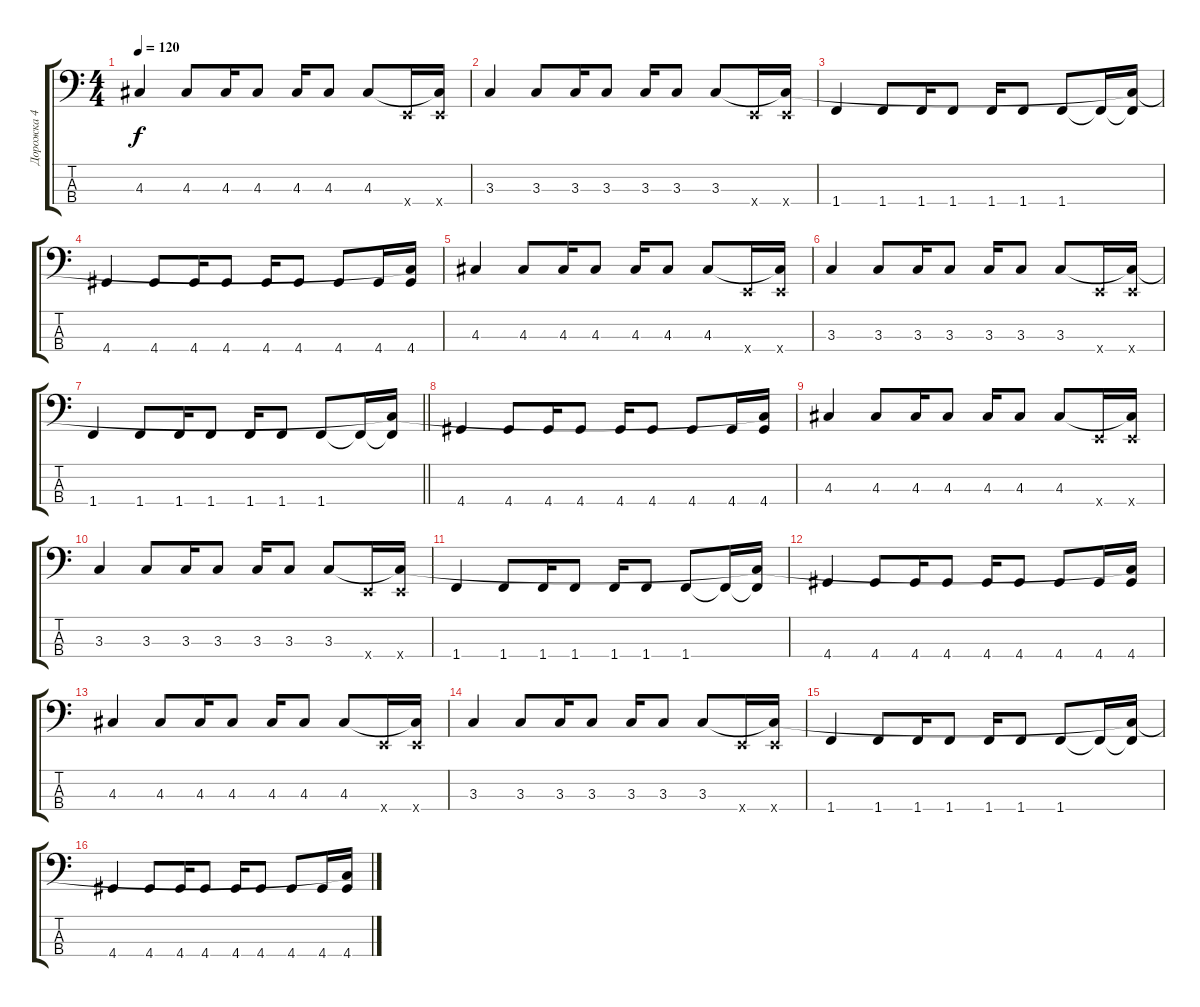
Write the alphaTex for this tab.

\track ("Дорожка 4" "Дорожка 4") {instrument electricbassfinger}
\staff {score tabs}
\tuning (G2 D2 A1 E1) {hide}
\ts (4 4)
\tempo 120
\clef f4
\ks c
4.3.4{dy f} 4.3.8 4.3.16 4.3.8 4.3.16 4.3.8 4.3.8 0.4{x}.16 (4.3{t} 0.4{x}).16 |
3.3.4 3.3.8 3.3.16 3.3.8 3.3.16 3.3.8 3.3.8 0.4{x}.16 (3.3{t} 0.4{x}).16 |
1.4.4 1.4.8 1.4.16 1.4.8 1.4.16 1.4.8 1.4.8 1.4{t}.16 (3.3{t} 1.4{t}).16 |
4.4.4 4.4.8 4.4.16 4.4.8 4.4.16 4.4.8 4.4.8 4.4.16 (3.3{t} 4.4).16 |
4.3.4 4.3.8 4.3.16 4.3.8 4.3.16 4.3.8 4.3.8 0.4{x}.16 (4.3{t} 0.4{x}).16 |
3.3.4 3.3.8 3.3.16 3.3.8 3.3.16 3.3.8 3.3.8 0.4{x}.16 (3.3{t} 0.4{x}).16 |
\barLineRight lightlight
1.4.4 1.4.8 1.4.16 1.4.8 1.4.16 1.4.8 1.4.8 1.4{t}.16 (3.3{t} 1.4{t}).16 |
4.4.4 4.4.8 4.4.16 4.4.8 4.4.16 4.4.8 4.4.8 4.4.16 (3.3{t} 4.4).16 |
4.3.4 4.3.8 4.3.16 4.3.8 4.3.16 4.3.8 4.3.8 0.4{x}.16 (4.3{t} 0.4{x}).16 |
3.3.4 3.3.8 3.3.16 3.3.8 3.3.16 3.3.8 3.3.8 0.4{x}.16 (3.3{t} 0.4{x}).16 |
1.4.4 1.4.8 1.4.16 1.4.8 1.4.16 1.4.8 1.4.8 1.4{t}.16 (3.3{t} 1.4{t}).16 |
4.4.4 4.4.8 4.4.16 4.4.8 4.4.16 4.4.8 4.4.8 4.4.16 (3.3{t} 4.4).16 |
4.3.4 4.3.8 4.3.16 4.3.8 4.3.16 4.3.8 4.3.8 0.4{x}.16 (4.3{t} 0.4{x}).16 |
3.3.4 3.3.8 3.3.16 3.3.8 3.3.16 3.3.8 3.3.8 0.4{x}.16 (3.3{t} 0.4{x}).16 |
1.4.4 1.4.8 1.4.16 1.4.8 1.4.16 1.4.8 1.4.8 1.4{t}.16 (3.3{t} 1.4{t}).16 |
4.4.4 4.4.8 4.4.16 4.4.8 4.4.16 4.4.8 4.4.8 4.4.16 (3.3{t} 4.4).16
